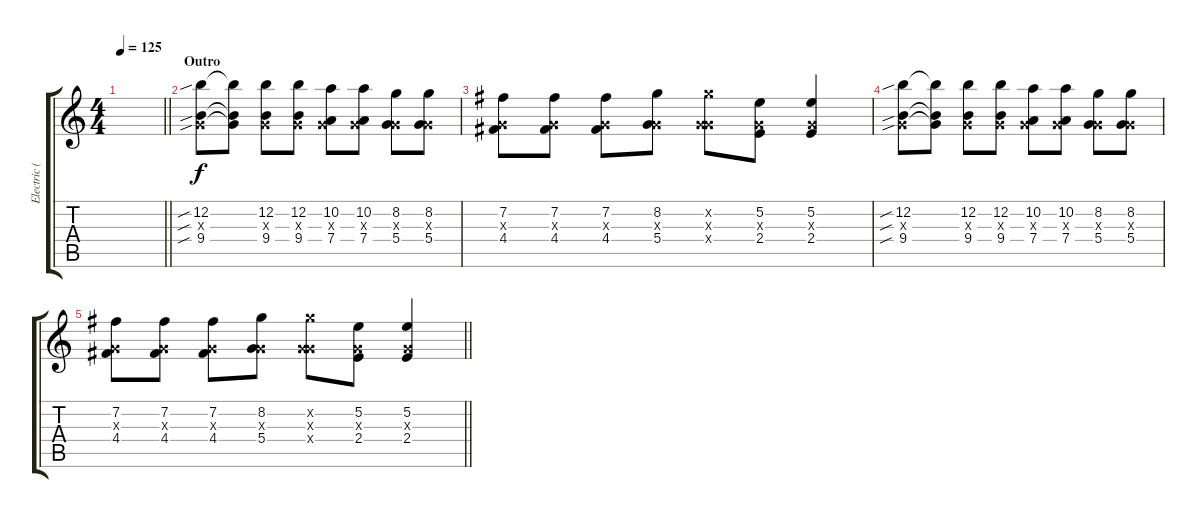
\track ("Electric (clean)" "Electric (") {instrument electricguitarclean}
\staff {score tabs}
\tuning (E4 B3 G3 D3 A2 E2) {hide}
\ts (4 4)
\tempo 125
\clef g2
\barLineRight lightlight
\ks c
|
\section ("" "Outro")
(12.2{sib} 0.3{sib x} 9.4{sib}).8 (12.2{t} 0.3{t} 9.4{t}).8 (12.2 0.3{x} 9.4).8 (12.2 0.3{x} 9.4).8 (10.2 0.3{x} 7.4).8 (10.2 0.3{x} 7.4).8 (8.2 0.3{x} 5.4).8 (8.2 0.3{x} 5.4).8 |
(7.2 0.3{x} 4.4).8 (7.2 0.3{x} 4.4).8 (7.2 0.3{x} 4.4).8 (8.2 0.3{x} 5.4).8 (8.2{x} 0.3{x} 5.4{x}).8 (5.2 0.3{x} 2.4).8 (5.2 0.3{x} 2.4).4 |
(12.2{sib} 0.3{sib x} 9.4{sib}).8 (12.2{t} 0.3{t} 9.4{t}).8 (12.2 0.3{x} 9.4).8 (12.2 0.3{x} 9.4).8 (10.2 0.3{x} 7.4).8 (10.2 0.3{x} 7.4).8 (8.2 0.3{x} 5.4).8 (8.2 0.3{x} 5.4).8 |
\barLineRight lightlight
(7.2 0.3{x} 4.4).8 (7.2 0.3{x} 4.4).8 (7.2 0.3{x} 4.4).8 (8.2 0.3{x} 5.4).8 (8.2{x} 0.3{x} 5.4{x}).8 (5.2 0.3{x} 2.4).8 (5.2 0.3{x} 2.4).4
